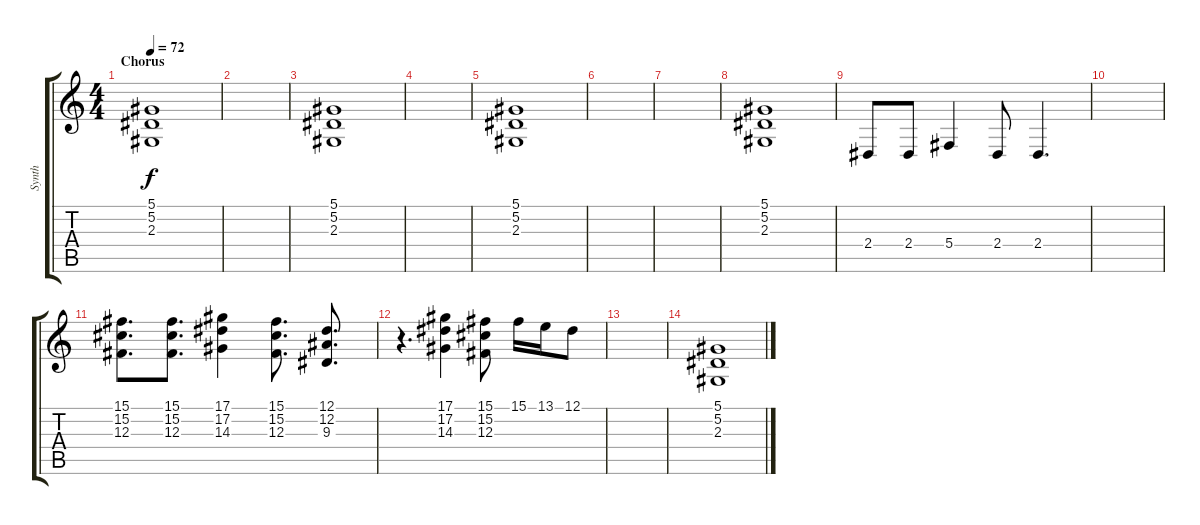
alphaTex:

\track ("Synth" "Synth") {instrument brightacousticpiano}
\staff {score tabs}
\tuning (Eb4 Bb3 Gb3 Db3 Ab2 Eb2) {hide}
\ts (4 4)
\section ("" "Chorus")
\tempo 72
\clef g2
\ks c
(5.1 5.2 2.3).1{dy f} |
|
(5.1 5.2 2.3).1 |
|
(5.1 5.2 2.3).1 |
|
|
(5.1 5.2 2.3).1 |
2.4.8 2.4.8 5.4.4 2.4.8 2.4.4{d} |
|
(15.1 15.2 12.3).8{d} (15.1 15.2 12.3).8{d} (17.1 17.2 14.3).4 (15.1 15.2 12.3).8{d} (12.1 12.2 9.3).8{d} |
r.4{d} (17.1 17.2 14.3).4 (15.1 15.2 12.3).8 15.1.16 13.1.16 12.1.8 |
|
(5.1 5.2 2.3).1
